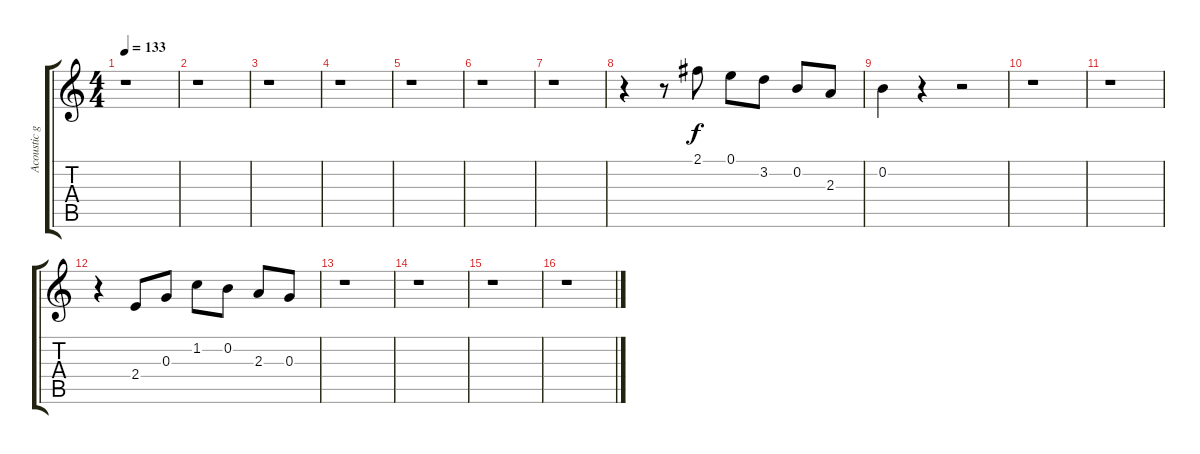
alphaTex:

\track ("Acoustic guitar" "Acoustic g") {instrument acousticguitarsteel}
\staff {score tabs}
\tuning (E4 B3 G3 D3 A2 E2) {hide}
\ts (4 4)
\tempo 133
\clef g2
\ks c
r.1{dy f} |
r.1 |
r.1 |
r.1 |
r.1 |
r.1 |
r.1 |
r.4 r.8 2.1.8 0.1.8 3.2.8 0.2.8 2.3.8 |
0.2.4 r.4 r.2 |
r.1 |
r.1 |
r.4 2.4.8 0.3.8 1.2.8 0.2.8 2.3.8 0.3.8 |
r.1 |
r.1 |
r.1 |
r.1
